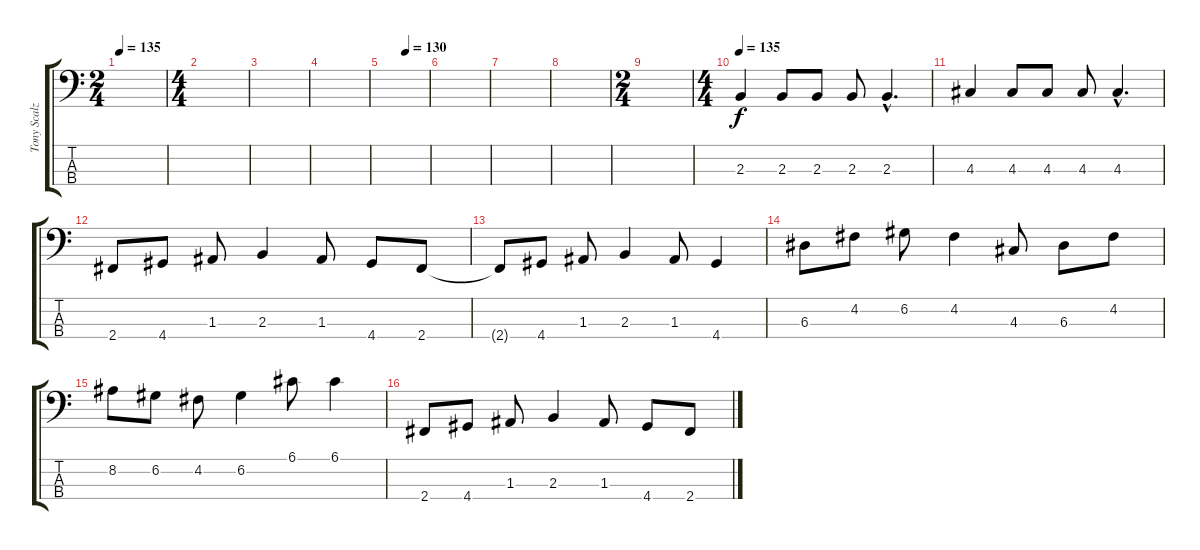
\track ("Tony Scalzo" "Tony Scalz") {instrument slapbass2}
\staff {score tabs}
\tuning (G2 D2 A1 E1) {hide}
\ts (2 4)
\tempo 135
\clef f4
\ks c
|
\ts (4 4)
|
|
|
\tempo (130 0.5)
|
|
|
|
\ts (2 4)
|
\ts (4 4)
\tempo 135
2.3.4 2.3.8 2.3.8 2.3.8 2.3{hac}.4{d} |
4.3.4 4.3.8 4.3.8 4.3.8 4.3{hac}.4{d} |
2.4.8 4.4.8 1.3.8 2.3.4 1.3.8 4.4.8 2.4.8 |
2.4{t}.8 4.4.8 1.3.8 2.3.4 1.3.8 4.4.4 |
6.3.8 4.2.8 6.2.8 4.2.4 4.3.8 6.3.8 4.2.8 |
8.2.8 6.2.8 4.2.8 6.2.4 6.1.8 6.1.4 |
2.4.8 4.4.8 1.3.8 2.3.4 1.3.8 4.4.8 2.4.8
